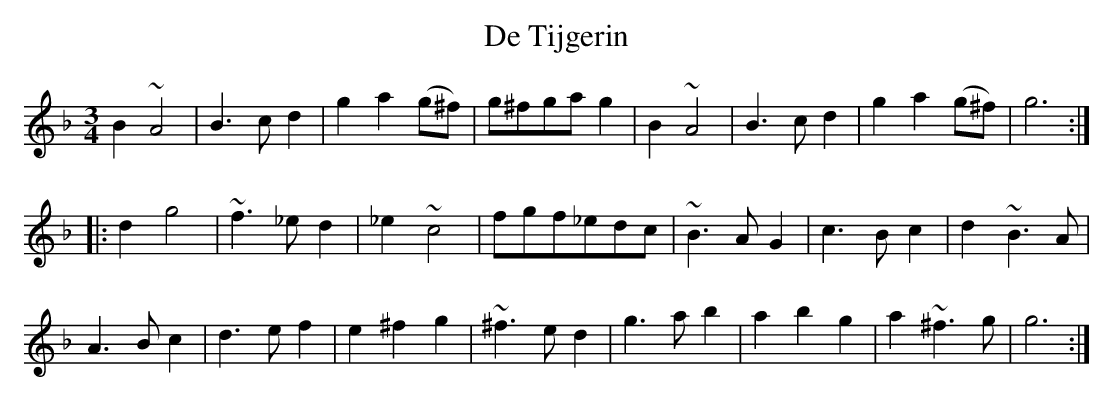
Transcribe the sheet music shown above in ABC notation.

X:1
T:De Tijgerin
M:3/4
K:Gdor
B2~A4|B3cd2|g2a2(g^f)|g^fgag2|B2~A4|B3cd2|g2a2(g^f)|g6:|
|:d2g4|~f3_ed2|_e2~c4|fgf_edc|~B3AG2|c3Bc2|d2~B3A|
A3Bc2|d3ef2|e2^f2g2|~^f3ed2|g3ab2|a2b2g2|a2~^f3g|g6:|
